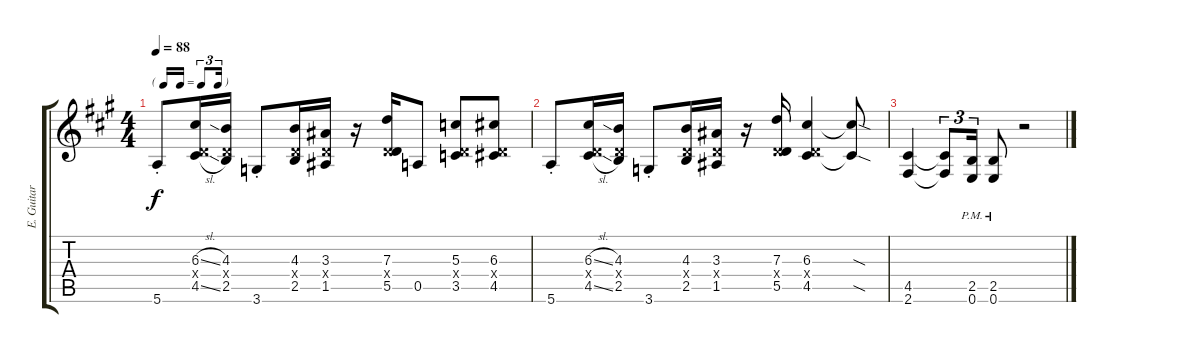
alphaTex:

\track ("E. Guitar II" "E. Guitar ") {instrument overdrivenguitar}
\staff {score tabs}
\tuning (E4 B3 G3 D3 A2 E2) {hide}
\ts (4 4)
\tf triplet16th
\tempo 88
\clef g2
\ks a
5.6{st}.8{dy f} (6.3{sl} 0.4{x} 4.5{sl}).16 (4.3 0.4{x} 2.5).16 3.6{st}.8 (4.3 0.4{x} 2.5).16 (3.3 0.4{x} 1.5).16 r.16 (7.3 0.4{x} 5.5).16 0.5.8 (5.3 0.4{x} 3.5).8 (6.3 0.4{x} 4.5).8 |
5.6{st}.8 (6.3{sl} 0.4{x} 4.5{sl}).16 (4.3 0.4{x} 2.5).16 3.6{st}.8 (4.3 0.4{x} 2.5).16 (3.3 0.4{x} 1.5).16 r.16 (7.3 0.4{x} 5.5).16 (6.3 0.4{x} 4.5).4 (6.3{sod t} 4.5{sod t}).8 |
(4.5 2.6).4 (4.5{t} 2.6{t}).8{tu (3 2)} (2.5{pm} 0.6{pm}).16{tu (3 2)} (2.5{pm} 0.6{pm}).8 r.2
